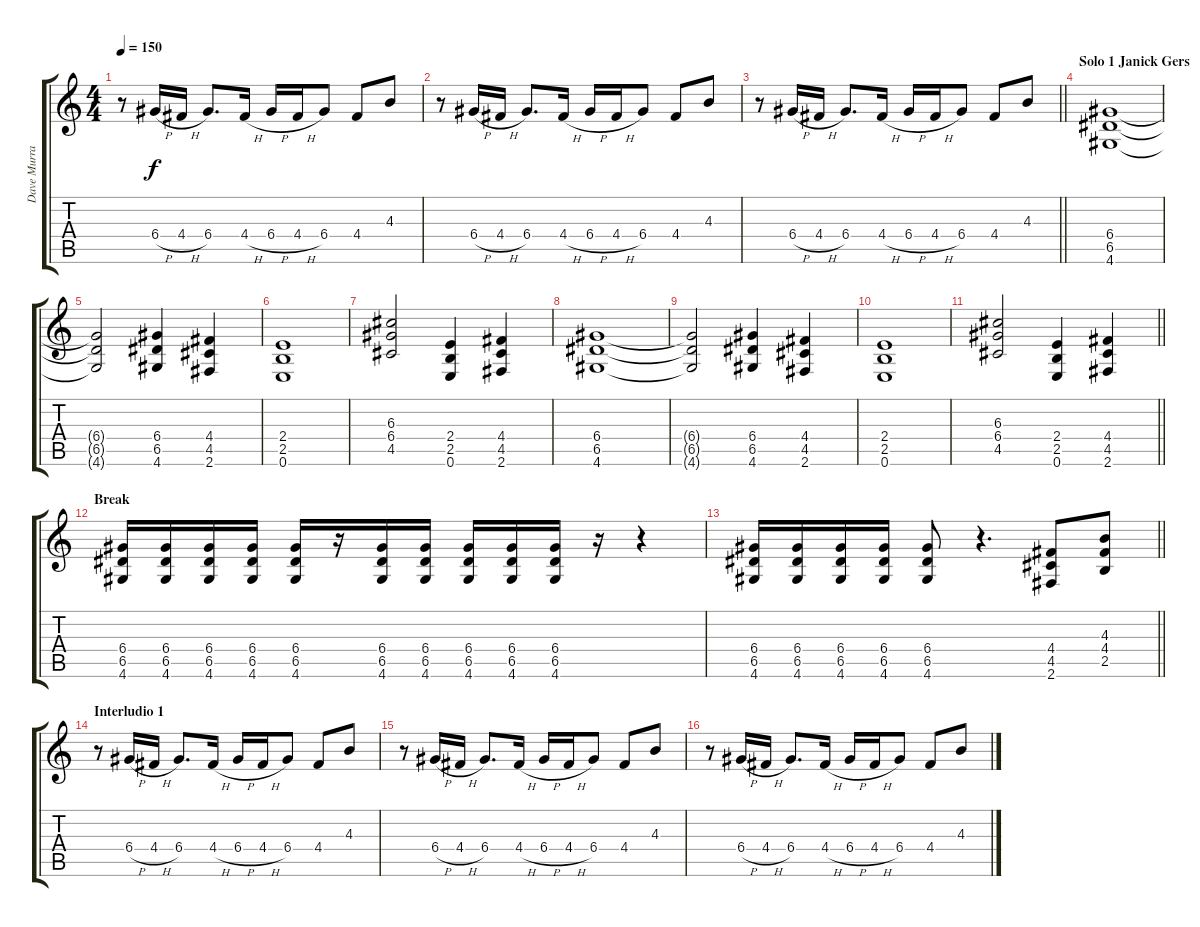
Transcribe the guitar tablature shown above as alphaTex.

\track ("Dave Murray" "Dave Murra") {instrument distortionguitar}
\staff {score tabs}
\tuning (E4 B3 G3 D3 A2 E2) {hide}
\ts (4 4)
\tempo 150
\clef g2
\ks c
r.8{dy f} 6.4{h}.16 4.4{h}.16 6.4.8{d} 4.4{h}.16 6.4{h}.16 4.4{h}.16 6.4.8 4.4.8 4.3.8 |
r.8 6.4{h}.16 4.4{h}.16 6.4.8{d} 4.4{h}.16 6.4{h}.16 4.4{h}.16 6.4.8 4.4.8 4.3.8 |
\barLineRight lightlight
r.8 6.4{h}.16 4.4{h}.16 6.4.8{d} 4.4{h}.16 6.4{h}.16 4.4{h}.16 6.4.8 4.4.8 4.3.8 |
\section ("" "Solo 1 Janick Gers")
(6.4 6.5 4.6).1 |
(6.4{t} 6.5{t} 4.6{t}).2 (6.4 6.5 4.6).4 (4.4 4.5 2.6).4 |
(2.4 2.5 0.6).1 |
(6.3 6.4 4.5).2 (2.4 2.5 0.6).4 (4.4 4.5 2.6).4 |
(6.4 6.5 4.6).1 |
(6.4{t} 6.5{t} 4.6{t}).2 (6.4 6.5 4.6).4 (4.4 4.5 2.6).4 |
(2.4 2.5 0.6).1 |
\barLineRight lightlight
(6.3 6.4 4.5).2 (2.4 2.5 0.6).4 (4.4 4.5 2.6).4 |
\section ("" "Break")
(6.4 6.5 4.6).16 (6.4 6.5 4.6).16 (6.4 6.5 4.6).16 (6.4 6.5 4.6).16 (6.4 6.5 4.6).16 r.16 (6.4 6.5 4.6).16 (6.4 6.5 4.6).16 (6.4 6.5 4.6).16 (6.4 6.5 4.6).16 (6.4 6.5 4.6).16 r.16 r.4 |
\barLineRight lightlight
(6.4 6.5 4.6).16 (6.4 6.5 4.6).16 (6.4 6.5 4.6).16 (6.4 6.5 4.6).16 (6.4 6.5 4.6).8 r.4{d} (4.4 4.5 2.6).8 (4.3 4.4 2.5).8 |
\section ("" "Interludio 1")
r.8 6.4{h}.16 4.4{h}.16 6.4.8{d} 4.4{h}.16 6.4{h}.16 4.4{h}.16 6.4.8 4.4.8 4.3.8 |
r.8 6.4{h}.16 4.4{h}.16 6.4.8{d} 4.4{h}.16 6.4{h}.16 4.4{h}.16 6.4.8 4.4.8 4.3.8 |
r.8 6.4{h}.16 4.4{h}.16 6.4.8{d} 4.4{h}.16 6.4{h}.16 4.4{h}.16 6.4.8 4.4.8 4.3.8
